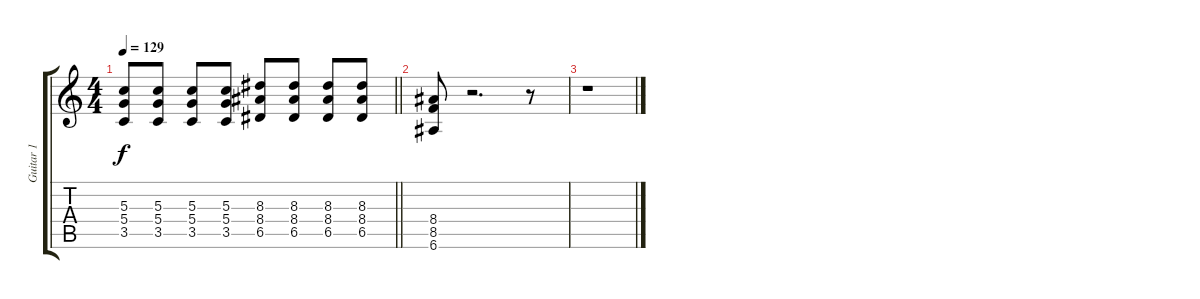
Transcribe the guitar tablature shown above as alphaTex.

\track ("Guitar 1" "Guitar 1") {instrument overdrivenguitar}
\staff {score tabs}
\tuning (E4 B3 G3 D3 A2 E2) {hide}
\ts (4 4)
\tempo 129
\clef g2
\barLineRight lightlight
\ks c
(5.3 5.4 3.5).8{dy f} (5.3 5.4 3.5).8 (5.3 5.4 3.5).8 (5.3 5.4 3.5).8 (8.3 8.4 6.5).8 (8.3 8.4 6.5).8 (8.3 8.4 6.5).8 (8.3 8.4 6.5).8 |
(8.4 8.5 6.6).8 r.2{d} r.8 |
r.1
